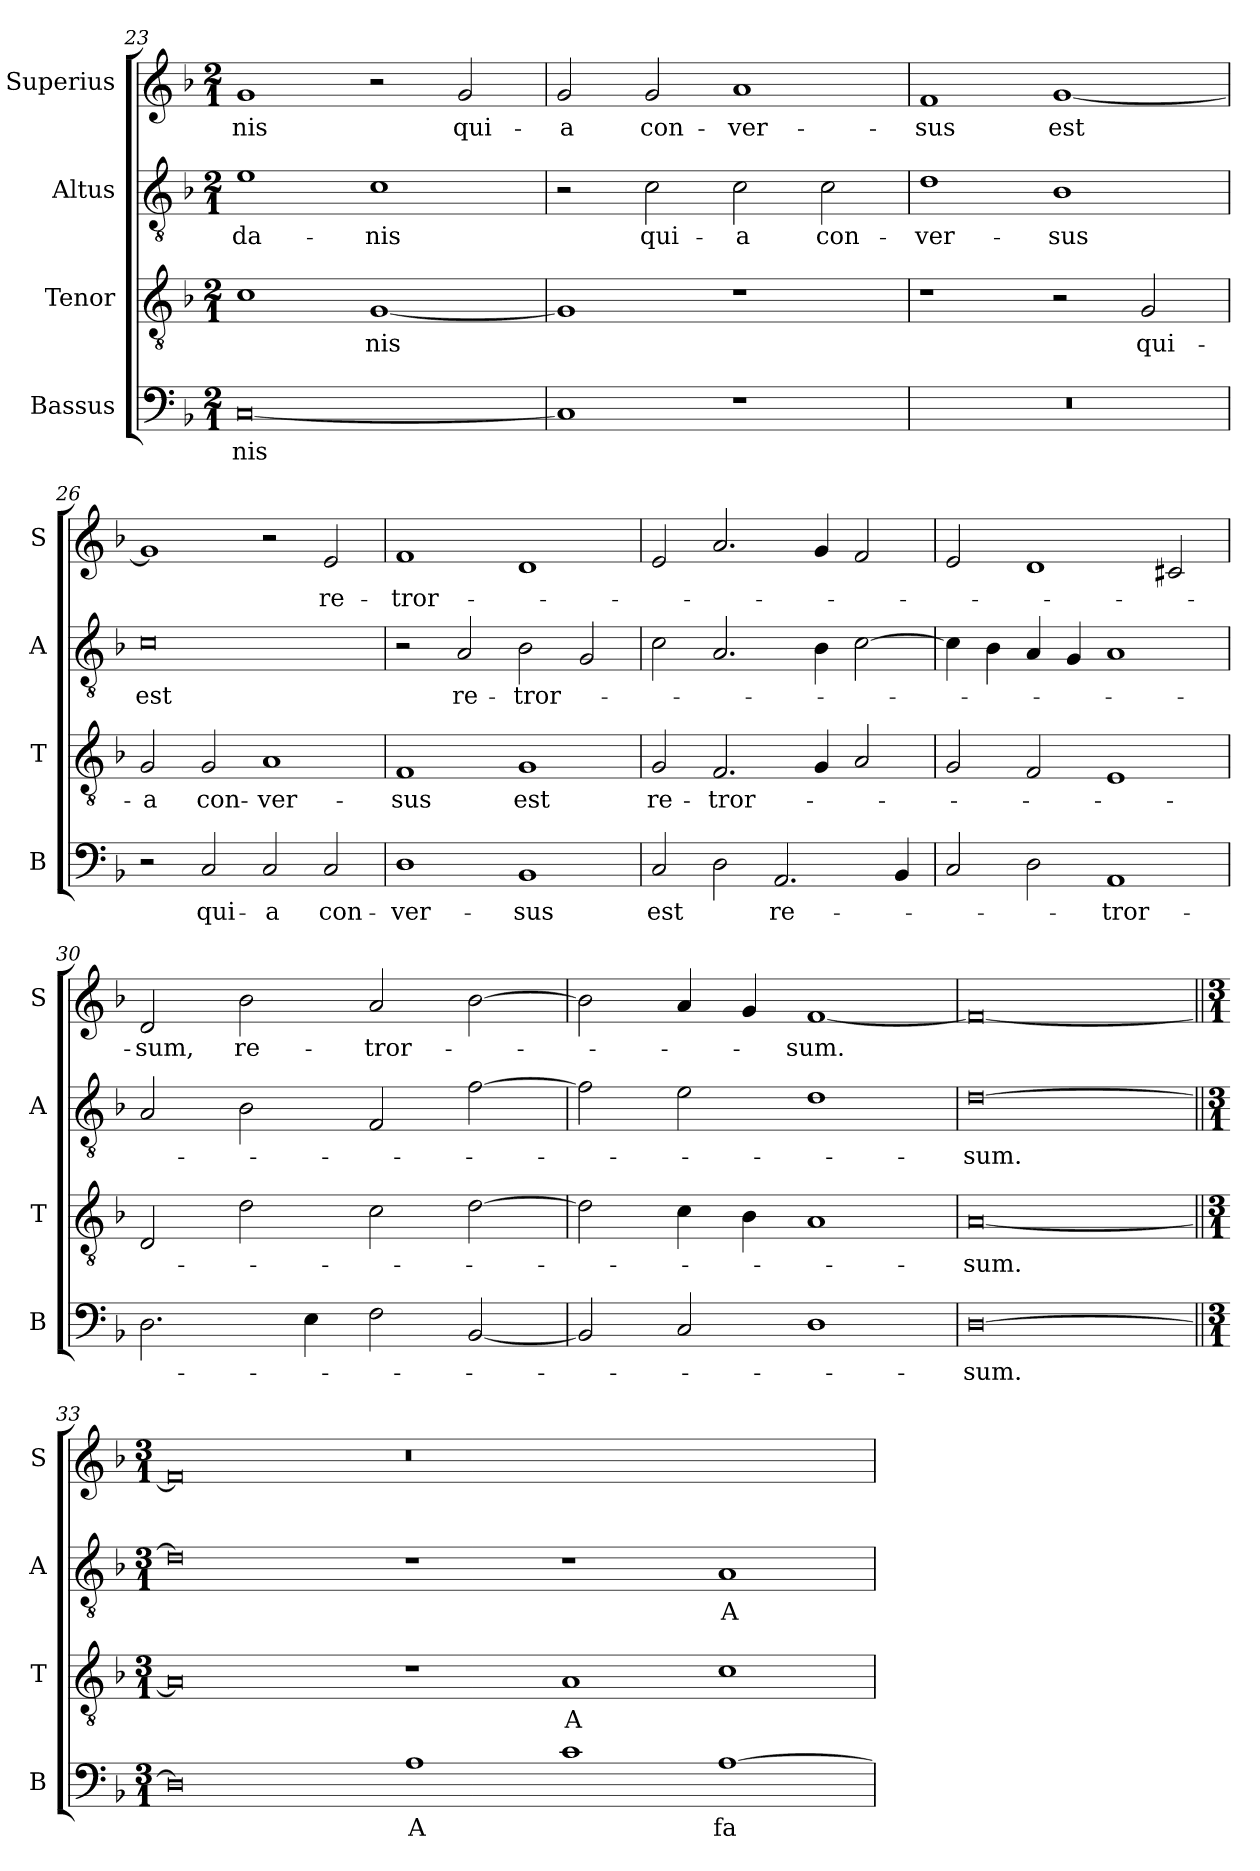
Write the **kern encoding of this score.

**kern	**text	**kern	**text	**kern	**text	**kern	**text
*part4	*part4	*part3	*part3	*part2	*part2	*part1	*part1
*staff4	*staff4	*staff3	*staff3	*staff2	*staff2	*staff1	*staff1
*I"Bassus	*	*I"Tenor	*	*I"Altus	*	*I"Superius	*
*I'B	*	*I'T	*	*I'A	*	*I'S	*
*clefF4	*	*clefGv2	*	*clefGv2	*	*clefG2	*
*k[b-]	*	*k[b-]	*	*k[b-]	*	*k[b-]	*
*F:	*	*F:	*	*F:	*	*F:	*
*M2/1	*	*M2/1	*	*M2/1	*	*M2/1	*
=23	=23	=23	=23	=23	=23	=23	=23
[0C	-nis	1c	.	1e	-da-	1g	-nis
.	.	[1G	-nis	1c	-nis	2r	.
.	.	.	.	.	.	2g	qui-
=24	=24	=24	=24	=24	=24	=24	=24
1C]	.	1G]	.	2r	.	2g	-a
.	.	.	.	2c	qui-	2g	con-
1r	.	1r	.	2c	-a	1a	-ver-
.	.	.	.	2c	con-	.	.
=25	=25	=25	=25	=25	=25	=25	=25
0r	.	1r	.	1d	-ver-	1f	-sus
.	.	2r	.	1B-	-sus	[1g	est
.	.	2G	qui-	.	.	.	.
=26	=26	=26	=26	=26	=26	=26	=26
2r	.	2G	-a	0c	est	1g]	.
2C	qui-	2G	con-	.	.	.	.
2C	-a	1A	-ver-	.	.	2r	.
2C	con-	.	.	.	.	2e	re-
=27	=27	=27	=27	=27	=27	=27	=27
1D	-ver-	1F	-sus	2r	.	1f	-tror-
.	.	.	.	2A	re-	.	.
1BB-	-sus	1G	est	2B-	-tror-	1d	.
.	.	.	.	2G	.	.	.
=28	=28	=28	=28	=28	=28	=28	=28
2C	est	2G	re-	2c	.	2e	.
2D	.	2.F	-tror-	2.A	.	2.a	.
2.AA	re-	.	.	.	.	.	.
.	.	4G	.	4B-	.	4g	.
.	.	2A	.	[2c	.	2f	.
4BB-	.	.	.	.	.	.	.
=29	=29	=29	=29	=29	=29	=29	=29
2C	.	2G	.	4c]	.	2e	.
.	.	.	.	4B-	.	.	.
2D	.	2F	.	4A	.	1d	.
.	.	.	.	4G	.	.	.
1AA	-tror-	1E	.	1A	.	.	.
.	.	.	.	.	.	2c#X	.
=30	=30	=30	=30	=30	=30	=30	=30
2.D	.	2D	.	2A	.	2d	-sum,
.	.	2d	.	2B-	.	2b-	re-
4E	.	.	.	.	.	.	.
2F	.	2c	.	2F	.	2a	-tror-
[2BB-	.	[2d	.	[2f	.	[2b-	.
=31	=31	=31	=31	=31	=31	=31	=31
2BB-]	.	2d]	.	2f]	.	2b-]	.
2C	.	4c	.	2e	.	4a	.
.	.	4B-	.	.	.	4g	.
1D	.	1A	.	1d	.	[1f	-sum.
=32	=32	=32	=32	=32	=32	=32	=32
[0D	-sum.	[0A	-sum.	[0d	-sum.	0f_	.
=33||	=33||	=33||	=33||	=33||	=33||	=33||	=33||
*M3/1	*	*M3/1	*	*M3/1	*	*M3/1	*
0D]	.	0A]	.	0d]	.	0f]	.
1A	A	1r	.	1r	.	0.r	.
1c	.	1A	A	1r	.	.	.
[1A	fa-	1c	.	1A	A	.	.
=	=	=	=	=	=	=	=
*-	*-	*-	*-	*-	*-	*-	*-
